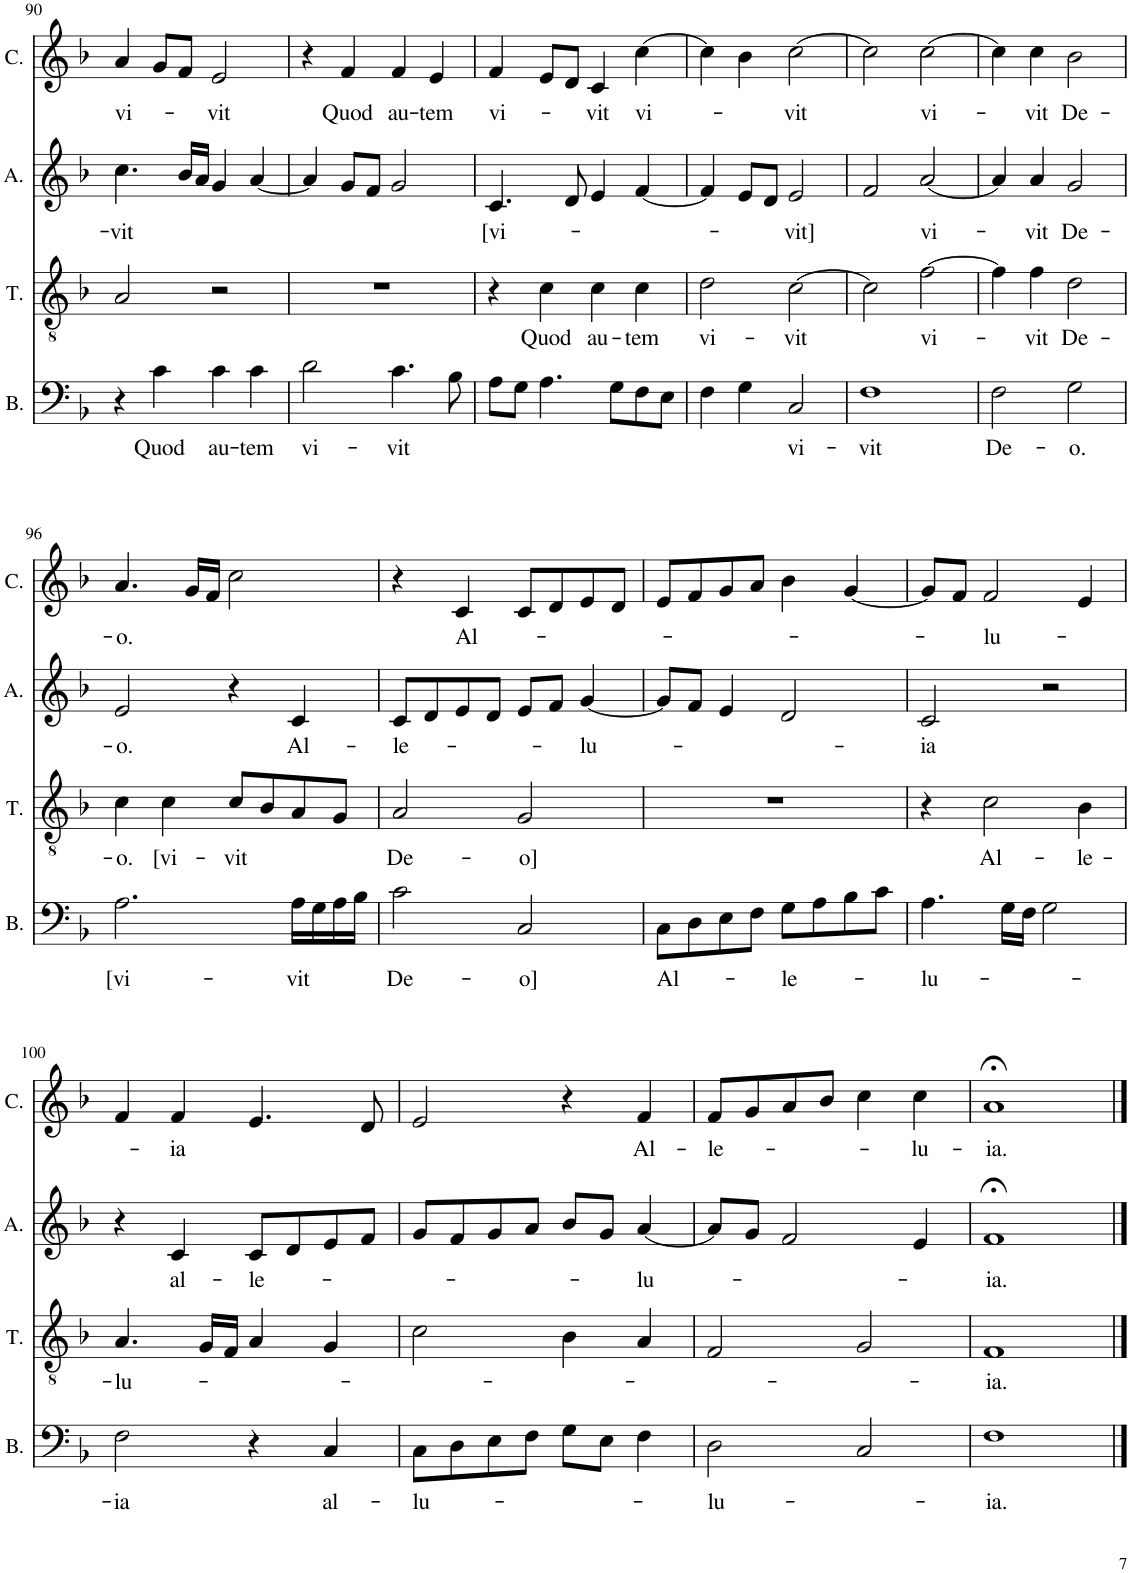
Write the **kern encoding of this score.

**kern	**text	**kern	**text	**kern	**text	**kern	**text
*part4	*part4	*part3	*part3	*part2	*part2	*part1	*part1
*staff4	*staff4	*staff3	*staff3	*staff2	*staff2	*staff1	*staff1
*I"Bassus	*	*I"Tenor	*	*I"Altus	*	*I"Cantus	*
*I'B.	*	*I'T.	*	*I'A.	*	*I'C.	*
!!LO:PB:g=z
*clefF4	*	*clefGv2	*	*clefG2	*	*clefG2	*
*k[b-]	*	*k[b-]	*	*k[b-]	*	*k[b-]	*
*M2/2	*	*M2/2	*	*M2/2	*	*M2/2	*
*met(c|)	*	*met(c|)	*	*met(c|)	*	*met(c|)	*
=90	=90	=90	=90	=90	=90	=90	=90
!	!	!	!	!	!LO:LY:b	!	!LO:LY:b
4r	.	2A/	.	4.cc\	-vit	4a/	vi-
!	!LO:LY:b	!	!	!	!	!	!
4c\	Quod	.	.	.	.	8g/L	.
.	.	.	.	16b-/LL	.	8f/J	.
.	.	.	.	16a/JJ	.	.	.
!	!LO:LY:b	!	!	!	!	!	!LO:LY:b
4c\	au-	2r	.	4g/	.	2e/	-vit
!	!LO:LY:b	!	!	!	!	!	!
4c\	-tem	.	.	[4a/	.	.	.
=91	=91	=91	=91	=91	=91	=91	=91
!	!LO:LY:b	!	!	!	!	!	!
2d\	vi-	1r	.	4a/]	.	4r	.
!	!	!	!	!	!	!	!LO:LY:b
.	.	.	.	8g/L	.	4f/	Quod
.	.	.	.	8f/J	.	.	.
!	!LO:LY:b	!	!	!	!	!	!LO:LY:b
4.c\	-vit	.	.	2g/	.	4f/	au-
!	!	!	!	!	!	!	!LO:LY:b
.	.	.	.	.	.	4e/	-tem
8B-\	.	.	.	.	.	.	.
=92	=92	=92	=92	=92	=92	=92	=92
!	!	!	!	!	!LO:LY:b	!	!LO:LY:b
8A\L	.	4r	.	4.c/	[vi-	4f/	vi-
8G\J	.	.	.	.	.	.	.
!	!	!	!LO:LY:b	!	!	!	!
4.A\	.	4c\	Quod	.	.	8e/L	.
.	.	.	.	8d/	.	8d/J	.
!	!	!	!LO:LY:b	!	!	!	!LO:LY:b
.	.	4c\	au-	4e/	.	4c/	-vit
8G\L	.	.	.	.	.	.	.
!	!	!	!LO:LY:b	!	!	!	!LO:LY:b
8F\	.	4c\	-tem	[4f/	.	[4cc\	vi-
8E\J	.	.	.	.	.	.	.
=93	=93	=93	=93	=93	=93	=93	=93
!	!	!	!LO:LY:b	!	!	!	!
4F\	.	2d\	vi-	4f/]	.	4cc\]	.
4G\	.	.	.	8e/L	.	4b-\	.
.	.	.	.	8d/J	.	.	.
!	!LO:LY:b	!	!LO:LY:b	!	!LO:LY:b	!	!LO:LY:b
2C/	vi-	[2c\	-vit	2e/	-vit]	[2cc\	-vit
=94	=94	=94	=94	=94	=94	=94	=94
!	!LO:LY:b	!	!	!	!	!	!
1F	-vit	2c\]	.	2f/	.	2cc\]	.
!	!	!	!LO:LY:b	!	!LO:LY:b	!	!LO:LY:b
.	.	[2f\	vi-	[2a/	vi-	[2cc\	vi-
=95	=95	=95	=95	=95	=95	=95	=95
!	!LO:LY:b	!	!	!	!	!	!
2F\	De-	4f\]	.	4a/]	.	4cc\]	.
!	!	!	!LO:LY:b	!	!LO:LY:b	!	!LO:LY:b
.	.	4f\	-vit	4a/	-vit	4cc\	vit
!	!LO:LY:b	!	!LO:LY:b	!	!LO:LY:b	!	!LO:LY:b
2G\	-o.	2d\	De-	2g/	De-	2b-\	De-
!!LO:LB:g=z
=96	=96	=96	=96	=96	=96	=96	=96
!	!LO:LY:b	!	!LO:LY:b	!	!LO:LY:b	!	!LO:LY:b
2.A\	[vi-	4c\	-o.	2e/	-o.	4.a/	-o.
!	!	!	!LO:LY:b	!	!	!	!
.	.	4c\	[vi-	.	.	.	.
.	.	.	.	.	.	16g/LL	.
.	.	.	.	.	.	16f/JJ	.
!	!	!	!LO:LY:b	!	!	!	!
.	.	8c/L	-vit	4r	.	2cc\	.
.	.	8B-/	.	.	.	.	.
!	!LO:LY:b	!	!	!	!LO:LY:b	!	!
16A\LL	-vit	8A/	.	4c/	Al-	.	.
16G\	.	.	.	.	.	.	.
16A\	.	8G/J	.	.	.	.	.
16B-\JJ	.	.	.	.	.	.	.
=97	=97	=97	=97	=97	=97	=97	=97
!	!LO:LY:b	!	!LO:LY:b	!	!LO:LY:b	!	!
2c\	De-	2A/	De-	8c/L	-le-	4r	.
.	.	.	.	8d/	.	.	.
!	!	!	!	!	!	!	!LO:LY:b
.	.	.	.	8e/	.	4c/	Al-
.	.	.	.	8d/J	.	.	.
!	!LO:LY:b	!	!LO:LY:b	!	!	!	!
2C/	-o]	2G/	-o]	8e/L	.	8c/L	.
.	.	.	.	8f/J	.	8d/	.
!	!	!	!	!	!LO:LY:b	!	!
.	.	.	.	[4g/	-lu-	8e/	.
.	.	.	.	.	.	8d/J	.
=98	=98	=98	=98	=98	=98	=98	=98
!	!LO:LY:b	!	!	!	!	!	!
8C\L	Al-	1r	.	8g/L]	.	8e/L	.
8D\	.	.	.	8f/J	.	8f/	.
8E\	.	.	.	4e/	.	8g/	.
8F\J	.	.	.	.	.	8a/J	.
!	!LO:LY:b	!	!	!	!	!	!
8G\L	-le-	.	.	2d/	.	4b-\	.
8A\	.	.	.	.	.	.	.
8B-\	.	.	.	.	.	[4g/	.
8c\J	.	.	.	.	.	.	.
=99	=99	=99	=99	=99	=99	=99	=99
!	!LO:LY:b	!	!	!	!LO:LY:b	!	!
4.A\	-lu-	4r	.	2c/	-ia	8g/L]	.
.	.	.	.	.	.	8f/J	.
!	!	!	!LO:LY:b	!	!	!	!LO:LY:b
.	.	2c\	Al-	.	.	2f/	-lu-
16G\LL	.	.	.	.	.	.	.
16F\JJ	.	.	.	.	.	.	.
2G\	.	.	.	2r	.	.	.
!	!	!	!LO:LY:b	!	!	!	!
.	.	4B-\	-le-	.	.	4e/	.
!!LO:LB:g=z
=100	=100	=100	=100	=100	=100	=100	=100
!	!LO:LY:b	!	!LO:LY:b	!	!	!	!
2F\	-ia	4.A/	-lu-	4r	.	4f/	.
!	!	!	!	!	!LO:LY:b	!	!LO:LY:b
.	.	.	.	4c/	al-	4f/	-ia
.	.	16G/LL	.	.	.	.	.
.	.	16F/JJ	.	.	.	.	.
!	!	!	!	!	!LO:LY:b	!	!
4r	.	4A/	.	8c/L	-le-	4.e/	.
.	.	.	.	8d/	.	.	.
!	!LO:LY:b	!	!	!	!	!	!
4C/	al-	4G/	.	8e/	.	.	.
.	.	.	.	8f/J	.	8d/	.
=101	=101	=101	=101	=101	=101	=101	=101
!	!LO:LY:b	!	!	!	!	!	!
8C\L	-lu-	2c\	.	8g/L	.	2e/	.
8D\	.	.	.	8f/	.	.	.
8E\	.	.	.	8g/	.	.	.
8F\J	.	.	.	8a/J	.	.	.
8G\L	.	4B-\	.	8b-/L	.	4r	.
8E\J	.	.	.	8g/J	.	.	.
!	!	!	!	!	!LO:LY:b	!	!LO:LY:b
4F\	.	4A/	.	[4a/	-lu-	4f/	Al-
=102	=102	=102	=102	=102	=102	=102	=102
!	!LO:LY:b	!	!	!	!	!	!LO:LY:b
2D\	-lu-	2F/	.	8a/L]	.	8f/L	-le-
.	.	.	.	8g/J	.	8g/	.
.	.	.	.	2f/	.	8a/	.
.	.	.	.	.	.	8b-/J	.
2C/	.	2G/	.	.	.	4cc\	.
!	!	!	!	!	!	!	!LO:LY:b
.	.	.	.	4e/	.	4cc\	-lu-
=103	=103	=103	=103	=103	=103	=103	=103
!	!LO:LY:b	!	!LO:LY:b	!	!LO:LY:b	!	!LO:LY:b
1F	-ia.	1F	-ia.	1f;<	-ia.	1a;<	-ia.
==	==	==	==	==	==	==	==
*-	*-	*-	*-	*-	*-	*-	*-
